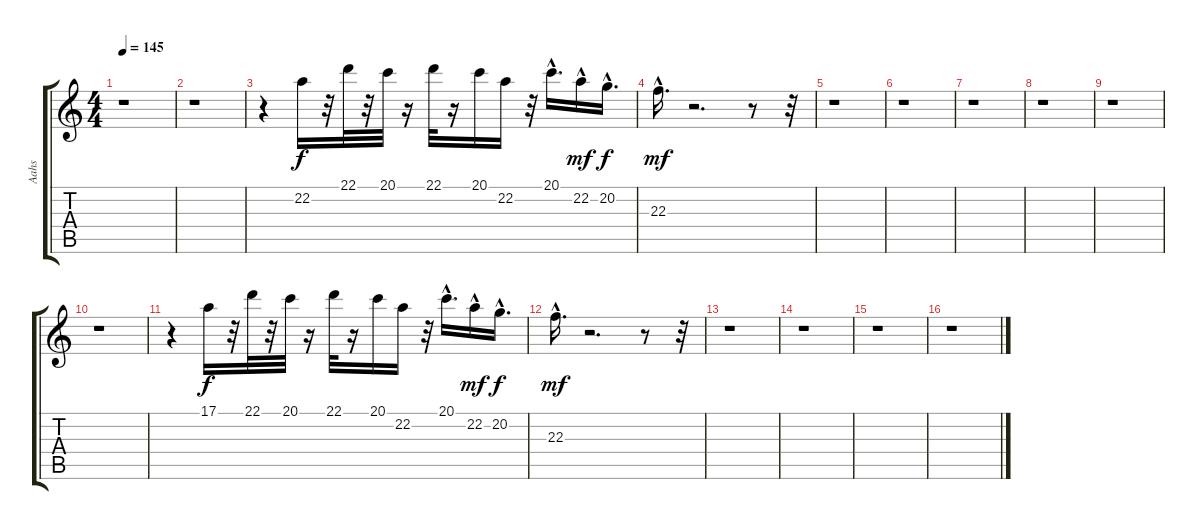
\track ("Aahs" "Aahs") {instrument flute}
\staff {score tabs}
\tuning (E4 B3 G3 D3 A2 E2) {hide}
\ts (4 4)
\tempo 145
\clef g2
\ks c
r.1{dy f} |
r.1 |
r.4 22.2.16 r.32 22.1.32 r.32 20.1.32 r.16 22.1.32 r.16 20.1.16 22.2.16 r.32 20.1{hac}.16{d} 22.2{hac}.16{dy mf} 20.2{hac}.16{d dy f} |
22.3{hac}.16{d dy mf} r.2{d} r.8 r.32 |
r.1 |
r.1 |
r.1 |
r.1 |
r.1 |
r.1 |
r.4 17.1.16{dy f} r.32 22.1.32 r.32 20.1.32 r.16 22.1.32 r.16 20.1.16 22.2.16 r.32 20.1{hac}.16{d} 22.2{hac}.16{dy mf} 20.2{hac}.16{d dy f} |
22.3{hac}.16{d dy mf} r.2{d} r.8 r.32 |
r.1 |
r.1 |
r.1 |
r.1
